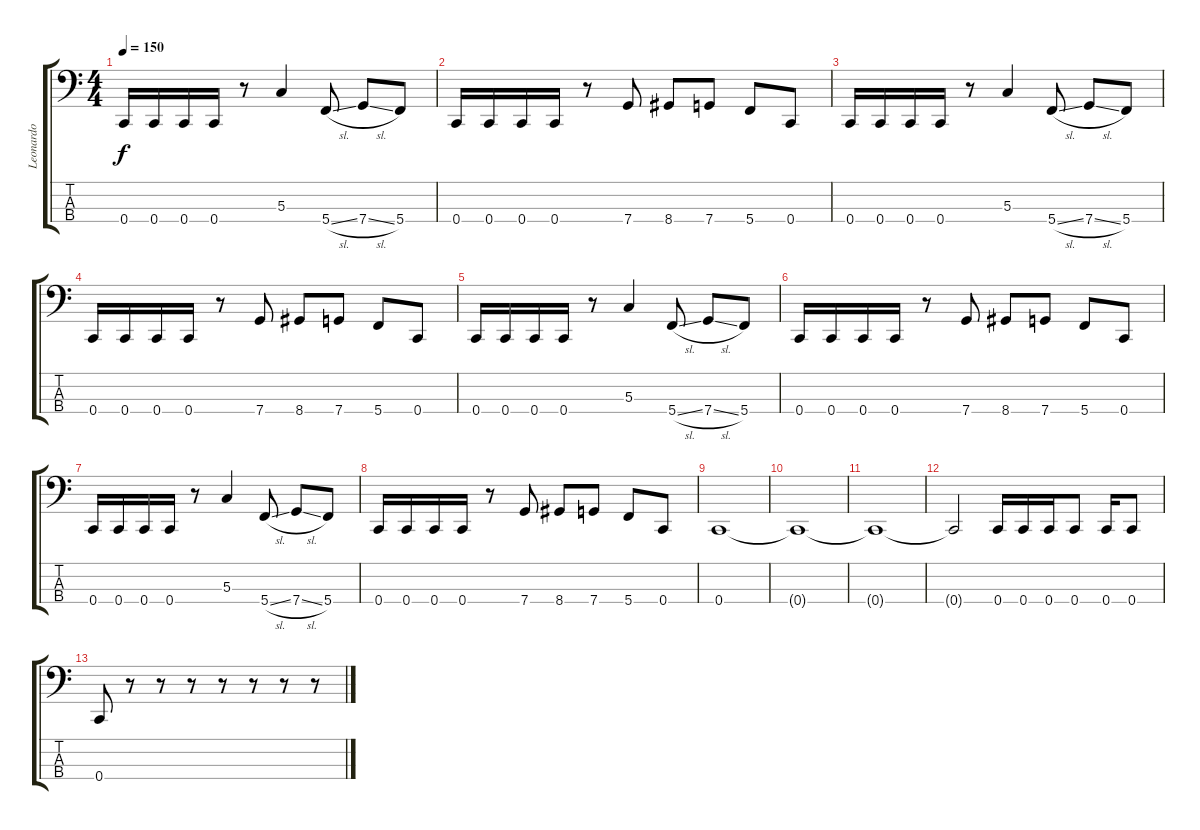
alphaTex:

\track ("Leonardo" "Leonardo") {instrument electricbasspick}
\staff {score tabs}
\tuning (F2 C2 G1 C1) {hide}
\ts (4 4)
\tempo 150
\clef f4
\ks c
0.4.16{dy f} 0.4.16 0.4.16 0.4.16 r.8 5.3.4 5.4{sl}.8 7.4{sl}.8 5.4.8 |
0.4.16 0.4.16 0.4.16 0.4.16 r.8 7.4.8 8.4.8 7.4.8 5.4.8 0.4.8 |
0.4.16 0.4.16 0.4.16 0.4.16 r.8 5.3.4 5.4{sl}.8 7.4{sl}.8 5.4.8 |
0.4.16 0.4.16 0.4.16 0.4.16 r.8 7.4.8 8.4.8 7.4.8 5.4.8 0.4.8 |
0.4.16 0.4.16 0.4.16 0.4.16 r.8 5.3.4 5.4{sl}.8 7.4{sl}.8 5.4.8 |
0.4.16 0.4.16 0.4.16 0.4.16 r.8 7.4.8 8.4.8 7.4.8 5.4.8 0.4.8 |
0.4.16 0.4.16 0.4.16 0.4.16 r.8 5.3.4 5.4{sl}.8 7.4{sl}.8 5.4.8 |
0.4.16 0.4.16 0.4.16 0.4.16 r.8 7.4.8 8.4.8 7.4.8 5.4.8 0.4.8 |
0.4.1 |
0.4{t}.1 |
0.4{t}.1 |
0.4{t}.2 0.4.16 0.4.16 0.4.16 0.4.8 0.4.16 0.4.8 |
0.4.8 r.8 r.8 r.8 r.8 r.8 r.8 r.8
